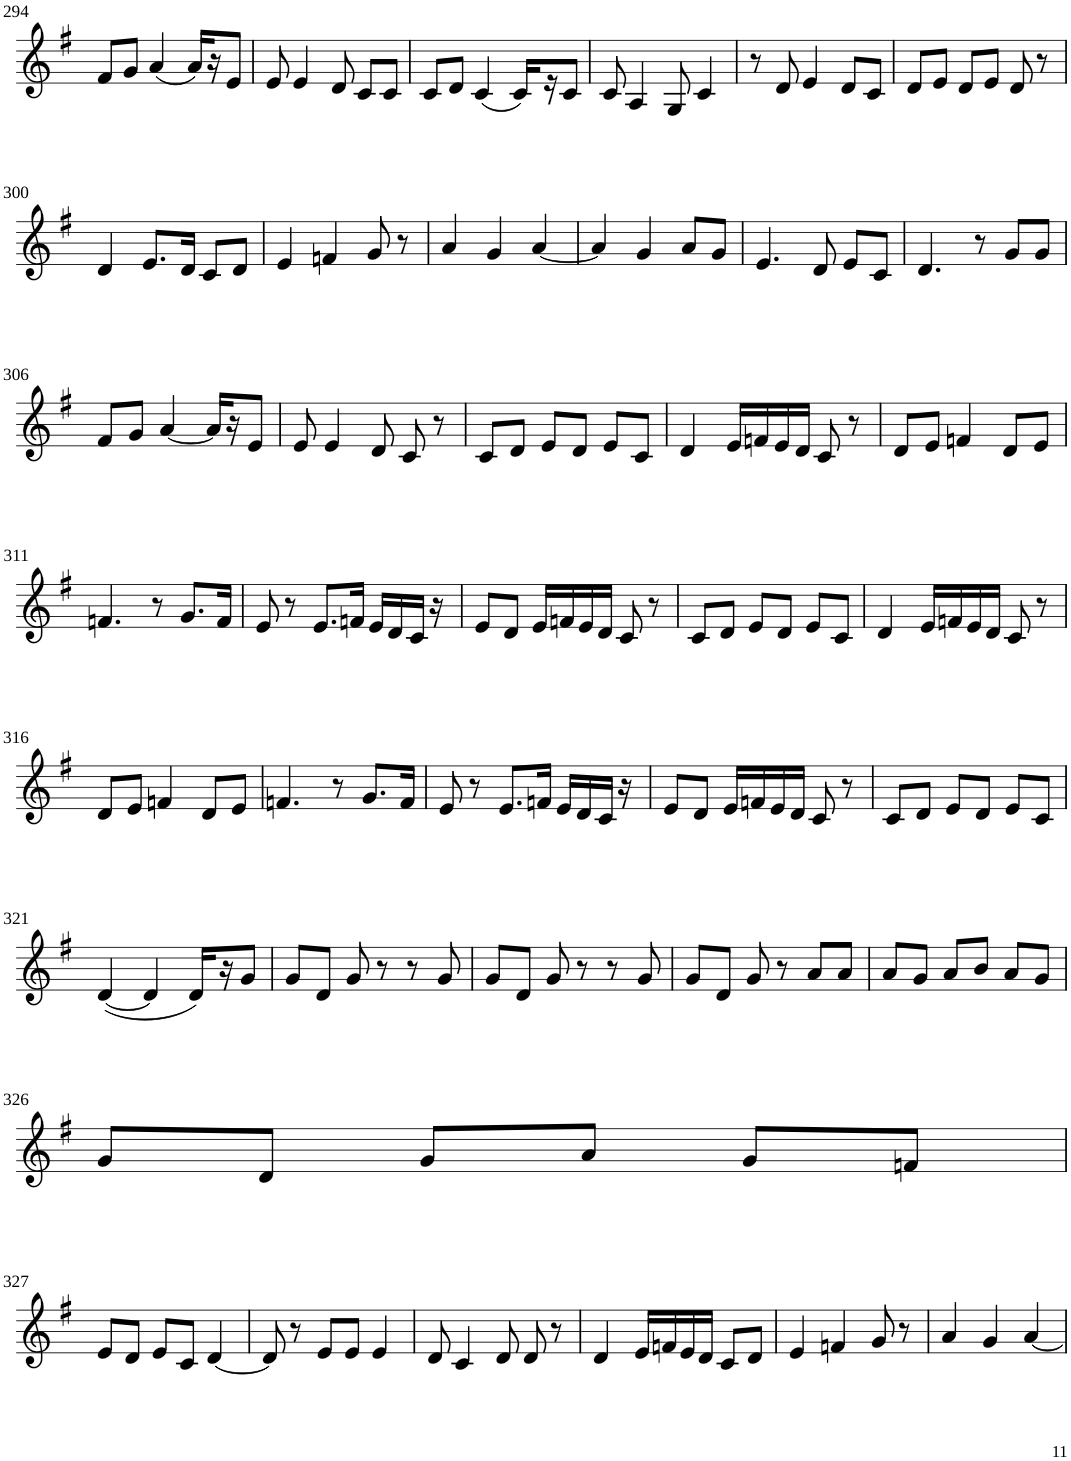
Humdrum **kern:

**kern
*part1
*staff1
*I"Violin
!!LO:PB:g=z
*clefG2
*k[f#]
*G:
*M3/4
=294
8f#/L
8g/J
(4a/
16a/LL)
16r
8e/J
=295
8e/
4e/
8d/
8c/L
8c/J
=296
8c/L
8d/J
(4c/
16c/LL)
16r
8c/J
=297
8c/
4A/
8G/
4c/
=298
8r
8d/
4e/
8d/L
8c/J
=299
8d/L
8e/J
8d/L
8e/J
8d/
8r
!!LO:LB:g=z
=300
4d/
8.e/L
16d/Jk
8c/L
8d/J
=301
4e/
4fn/
8g/
8r
=302
4a/
4g/
[4a/
=303
4a/]
4g/
8a/L
8g/J
=304
4.e/
8d/
8e/L
8c/J
=305
4.d/
8r
8g/L
8g/J
!!LO:LB:g=z
=306
8f#/L
8g/J
[4a/
16a/LL]
16r
8e/J
=307
8e/
4e/
8d/
8c/
8r
=308
8c/L
8d/J
8e/L
8d/J
8e/L
8c/J
=309
4d/
16e/LL
16fn/
16e/
16d/JJ
8c/
8r
=310
8d/L
8e/J
4fn/
8d/L
8e/J
!!LO:LB:g=z
=311
4.fn/
8r
8.g/L
16f/Jk
=312
8e/
8r
8.e/L
16fn/Jk
16e/LL
16d/
16c/JJ
16r
=313
8e/L
8d/J
16e/LL
16fn/
16e/
16d/JJ
8c/
8r
=314
8c/L
8d/J
8e/L
8d/J
8e/L
8c/J
=315
4d/
16e/LL
16fn/
16e/
16d/JJ
8c/
8r
!!LO:LB:g=z
=316
8d/L
8e/J
4fn/
8d/L
8e/J
=317
4.fn/
8r
8.g/L
16f/Jk
=318
8e/
8r
8.e/L
16fn/Jk
16e/LL
16d/
16c/JJ
16r
=319
8e/L
8d/J
16e/LL
16fn/
16e/
16d/JJ
8c/
8r
=320
8c/L
8d/J
8e/L
8d/J
8e/L
8c/J
!!LO:LB:g=z
=321
([4d/
4d/]
16d/LL)
16r
8g/J
=322
8g/L
8d/J
8g/
8r
8r
8g/
=323
8g/L
8d/J
8g/
8r
8r
8g/
=324
8g/L
8d/J
8g/
8r
8a/L
8a/J
=325
8a/L
8g/J
8a/L
8b/J
8a/L
8g/J
!!LO:LB:g=z
=326
8g/L
8d/J
8g/L
8a/J
8g/L
8fn/J
!!LO:LB:g=z
=327
8e/L
8d/J
8e/L
8c/J
[4d/
=328
8d/]
8r
8e/L
8e/J
4e/
=329
8d/
4c/
8d/
8d/
8r
=330
4d/
16e/LL
16fn/
16e/
16d/JJ
8c/L
8d/J
=331
4e/
4fn/
8g/
8r
=332
4a/
4g/
[4a/
=
*-
